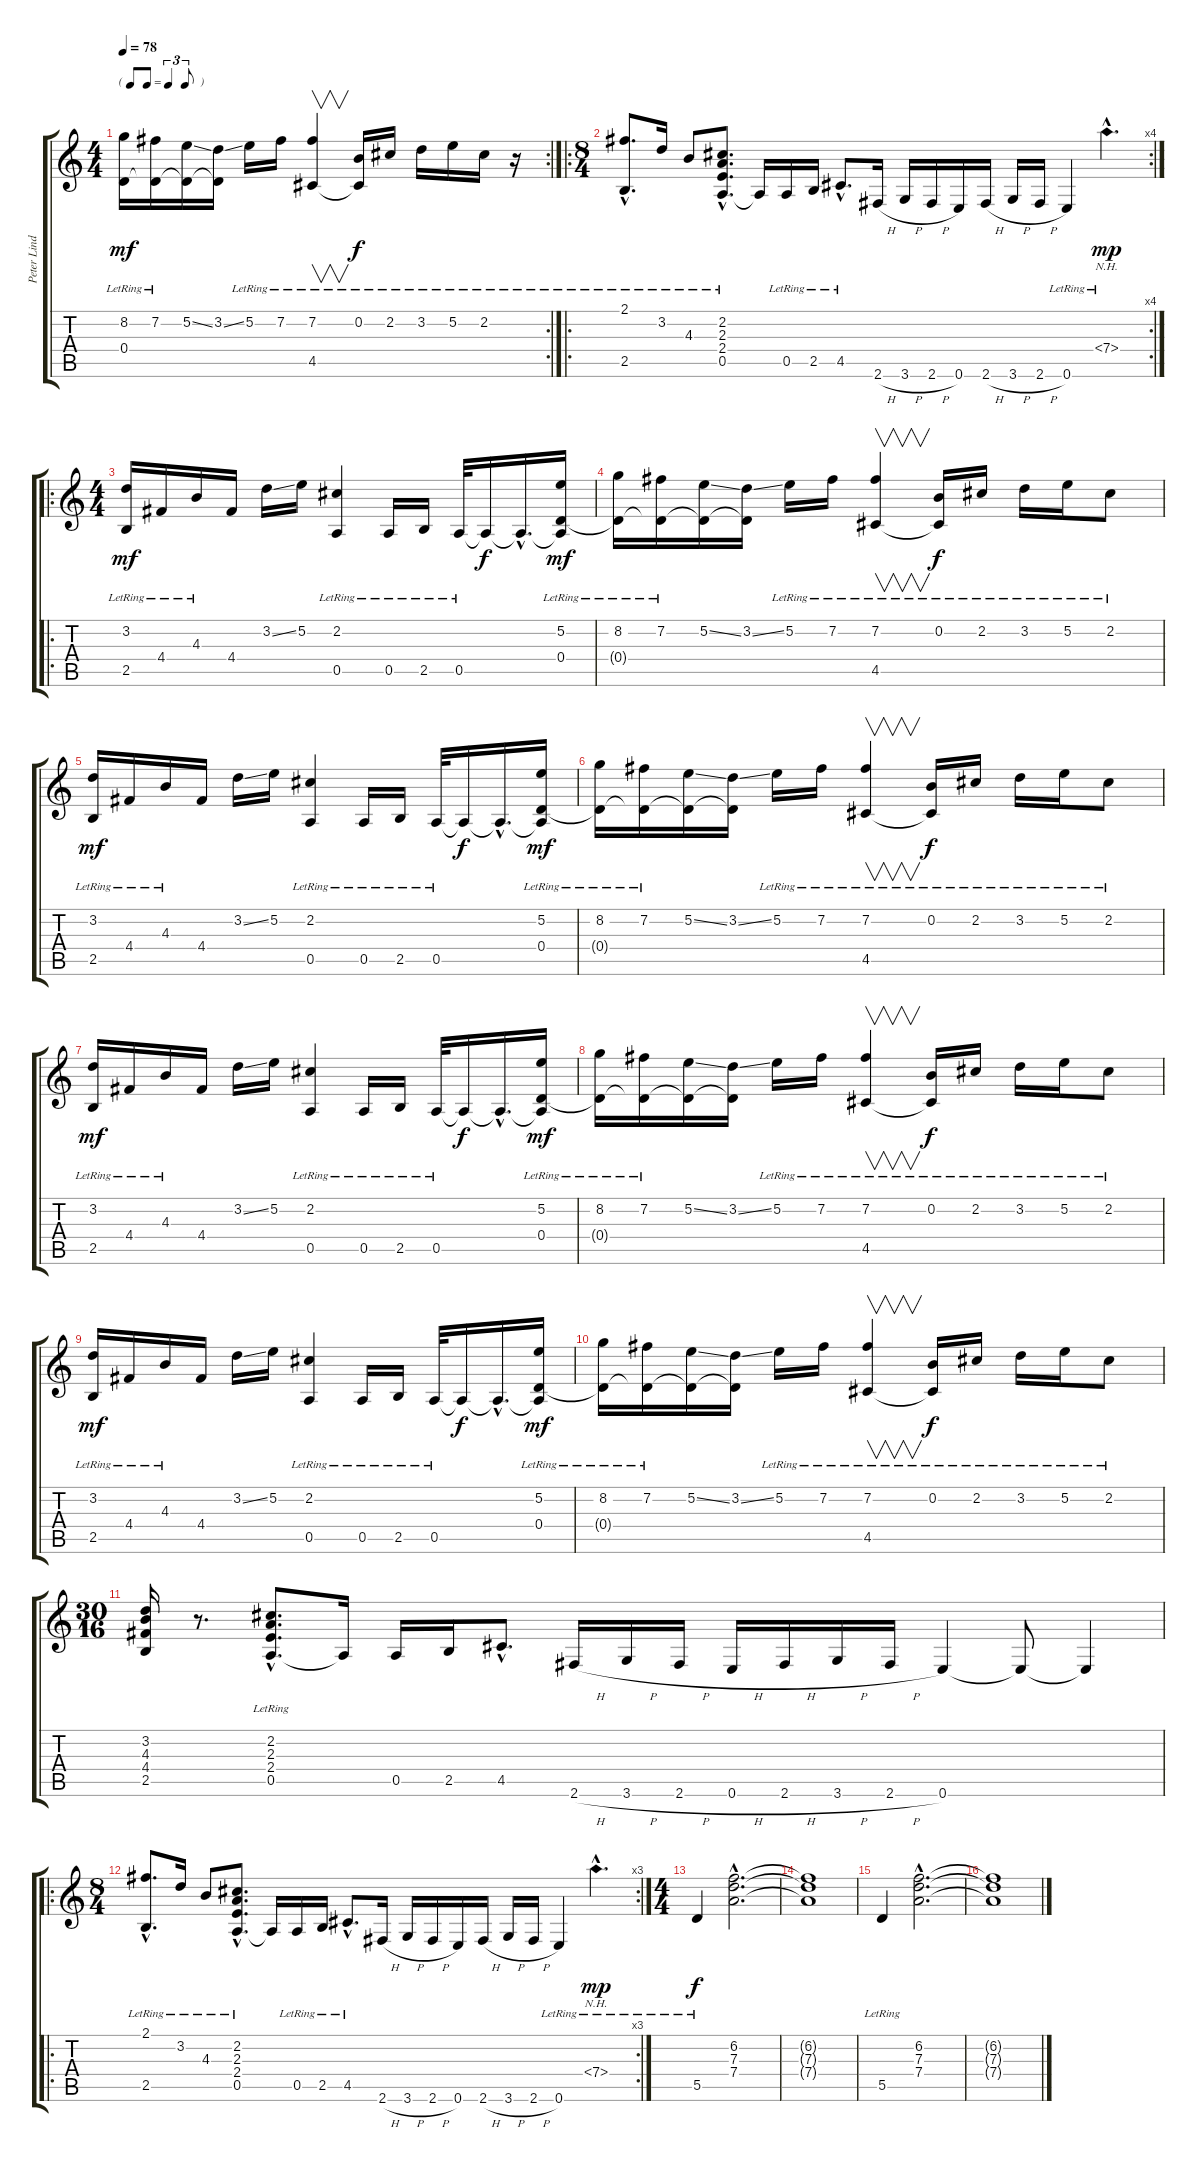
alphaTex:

\track ("Peter Lindgren - Rhythem Guitar" "Peter Lind") {instrument acousticguitarsteel}
\staff {score tabs}
\tuning (E4 B3 G3 D3 A2 E2) {hide}
\rc 2
\ts (4 4)
\tf triplet8th
\tempo 78
\clef g2
\ks c
(8.2{lr} 0.4{t}).16{dy mf} (7.2{lr} 0.4{t}).16 (5.2{ss} 0.4{t}).16 (3.2{ss} 0.4{t}).16 5.2{lr}.16 7.2{lr}.16 (7.2{lr} 4.5{lr}).4{v} (0.2{lr} 4.5{t}).16{dy f} 2.2{lr}.16 3.2{lr}.16 5.2{lr}.16 2.2{lr}.16 r.16 |
\ro
\rc 4
\ts (8 4)
(2.1{hac lr} 2.5{hac lr}).8{d} 3.2{lr}.16 4.3{lr}.8 (2.2{hac lr} 2.3{hac lr} 2.4{hac lr} 0.5{hac lr}).8{d} 0.5{t}.16 0.5{lr}.16 2.5{lr}.16 4.5{hac lr}.8{d} 2.6{h}.16 3.6{h}.16 2.6{h}.16 0.6.16 2.6{h}.16 3.6{h}.16 2.6{h}.16 0.6{lr}.4 7.4{nh hac lr}.4{d dy mp} |
\ro
\ts (4 4)
(3.2{lr} 2.5{lr}).16{dy mf} 4.4{lr}.16 4.3{lr}.16 4.4.16 3.2{ss}.16 5.2.16 (2.2{lr} 0.5{lr}).4 0.5{lr}.16 2.5{lr}.16 0.5{lr}.32 0.5{t}.16{dy f} 0.5{hac t}.16{d} (5.2 0.4{lr} 0.5{t}).16{dy mf} |
(8.2{lr} 0.4{t}).16 (7.2{lr} 0.4{t}).16 (5.2{ss} 0.4{t}).16 (3.2{ss} 0.4{t}).16 5.2{lr}.16 7.2{lr}.16 (7.2{lr} 4.5{lr}).4{v} (0.2{lr} 4.5{t}).16{dy f} 2.2{lr}.16 3.2{lr}.16 5.2{lr}.16 2.2{lr}.8 |
(3.2{lr} 2.5{lr}).16{dy mf} 4.4{lr}.16 4.3{lr}.16 4.4.16 3.2{ss}.16 5.2.16 (2.2{lr} 0.5{lr}).4 0.5{lr}.16 2.5{lr}.16 0.5{lr}.32 0.5{t}.16{dy f} 0.5{hac t}.16{d} (5.2 0.4{lr} 0.5{t}).16{dy mf} |
(8.2{lr} 0.4{t}).16 (7.2{lr} 0.4{t}).16 (5.2{ss} 0.4{t}).16 (3.2{ss} 0.4{t}).16 5.2{lr}.16 7.2{lr}.16 (7.2{lr} 4.5{lr}).4{v} (0.2{lr} 4.5{t}).16{dy f} 2.2{lr}.16 3.2{lr}.16 5.2{lr}.16 2.2{lr}.8 |
(3.2{lr} 2.5{lr}).16{dy mf} 4.4{lr}.16 4.3{lr}.16 4.4.16 3.2{ss}.16 5.2.16 (2.2{lr} 0.5{lr}).4 0.5{lr}.16 2.5{lr}.16 0.5{lr}.32 0.5{t}.16{dy f} 0.5{hac t}.16{d} (5.2 0.4{lr} 0.5{t}).16{dy mf} |
(8.2{lr} 0.4{t}).16 (7.2{lr} 0.4{t}).16 (5.2{ss} 0.4{t}).16 (3.2{ss} 0.4{t}).16 5.2{lr}.16 7.2{lr}.16 (7.2{lr} 4.5{lr}).4{v} (0.2{lr} 4.5{t}).16{dy f} 2.2{lr}.16 3.2{lr}.16 5.2{lr}.16 2.2{lr}.8 |
(3.2{lr} 2.5{lr}).16{dy mf} 4.4{lr}.16 4.3{lr}.16 4.4.16 3.2{ss}.16 5.2.16 (2.2{lr} 0.5{lr}).4 0.5{lr}.16 2.5{lr}.16 0.5{lr}.32 0.5{t}.16{dy f} 0.5{hac t}.16{d} (5.2 0.4{lr} 0.5{t}).16{dy mf} |
(8.2{lr} 0.4{t}).16 (7.2{lr} 0.4{t}).16 (5.2{ss} 0.4{t}).16 (3.2{ss} 0.4{t}).16 5.2{lr}.16 7.2{lr}.16 (7.2{lr} 4.5{lr}).4{v} (0.2{lr} 4.5{t}).16{dy f} 2.2{lr}.16 3.2{lr}.16 5.2{lr}.16 2.2{lr}.8 |
\ts (30 16)
(3.2 4.3 4.4 2.5).16 r.8{d} (2.2{hac lr} 2.3{hac lr} 2.4{hac lr} 0.5{hac lr}).8{d} 0.5{t}.16 0.5.16 2.5.16 4.5{hac}.8{d} 2.6{h}.16 3.6{h}.16 2.6{h}.16 0.6{h}.16 2.6{h}.16 3.6{h}.16 2.6{h}.16 0.6.4 0.6{t}.8 0.6{t}.4 |
\ro
\rc 3
\ts (8 4)
(2.1{hac lr} 2.5{hac lr}).8{d} 3.2{lr}.16 4.3{lr}.8 (2.2{hac lr} 2.3{hac lr} 2.4{hac lr} 0.5{hac lr}).8{d} 0.5{t}.16 0.5{lr}.16 2.5{lr}.16 4.5{hac lr}.8{d} 2.6{h}.16 3.6{h}.16 2.6{h}.16 0.6.16 2.6{h}.16 3.6{h}.16 2.6{h}.16 0.6{lr}.4 7.4{nh hac lr}.4{d dy mp} |
\ts (4 4)
5.5{lr}.4{dy f} (6.2{hac} 7.3{hac} 7.4{hac}).2{d} |
(6.2{t} 7.3{t} 7.4{t}).1 |
5.5{lr}.4 (6.2{hac} 7.3{hac} 7.4{hac}).2{d} |
(6.2{t} 7.3{t} 7.4{t}).1
